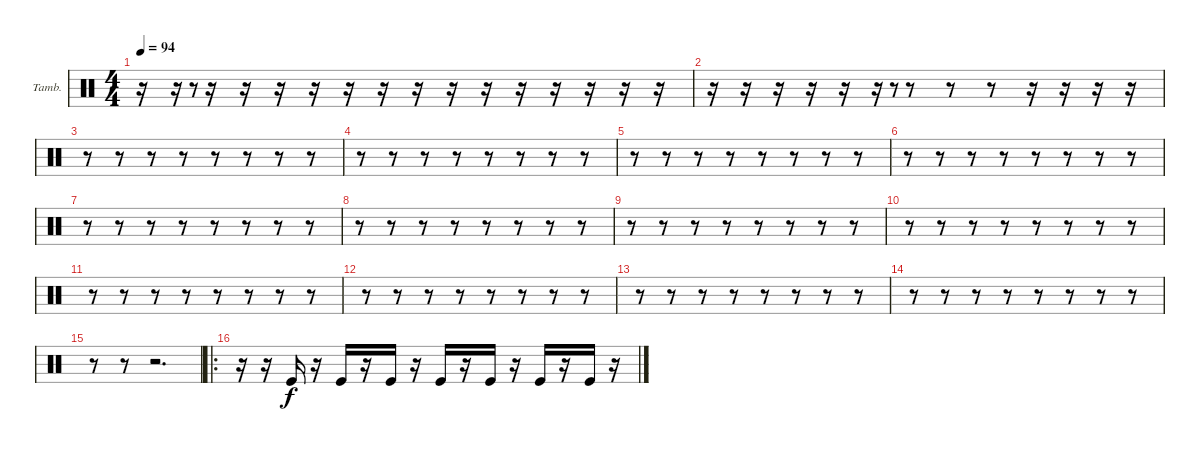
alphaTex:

\bracketExtendMode groupsimilarinstruments
\firstSystemTrackNameOrientation horizontal
\otherSystemsTrackNameOrientation horizontal
\track ("Tambourine" "Tamb.") {instrument percussion}
\staff {score}
\articulation defaults
\ts (4 4)
\tempo 94
\clef neutral
\ks c
r.16{dy f} r.16 r.8{gr} r.16 r.16 r.16 r.16 r.16 r.16 r.16 r.16 r.16 r.16 r.16 r.16 r.16 r.16 |
r.16 r.16 r.16 r.16 r.16 r.16 r.8{gr} r.8 r.8 r.8 r.16 r.16 r.16 r.16 |
r.8 r.8 r.8 r.8 r.8 r.8 r.8 r.8 |
r.8 r.8 r.8 r.8 r.8 r.8 r.8 r.8 |
r.8 r.8 r.8 r.8 r.8 r.8 r.8 r.8 |
r.8 r.8 r.8 r.8 r.8 r.8 r.8 r.8 |
r.8 r.8 r.8 r.8 r.8 r.8 r.8 r.8 |
r.8 r.8 r.8 r.8 r.8 r.8 r.8 r.8 |
r.8 r.8 r.8 r.8 r.8 r.8 r.8 r.8 |
r.8 r.8 r.8 r.8 r.8 r.8 r.8 r.8 |
r.8 r.8 r.8 r.8 r.8 r.8 r.8 r.8 |
r.8 r.8 r.8 r.8 r.8 r.8 r.8 r.8 |
r.8 r.8 r.8 r.8 r.8 r.8 r.8 r.8 |
r.8 r.8 r.8 r.8 r.8 r.8 r.8 r.8 |
r.8 r.8 r.2{d} |
\ro
r.16 r.16 "Kick (hit)".16 r.16 "Kick (hit)".16 r.16 "Kick (hit)".16 r.16 "Kick (hit)".16 r.16 "Kick (hit)".16 r.16 "Kick (hit)".16 r.16 "Kick (hit)".16 r.16
